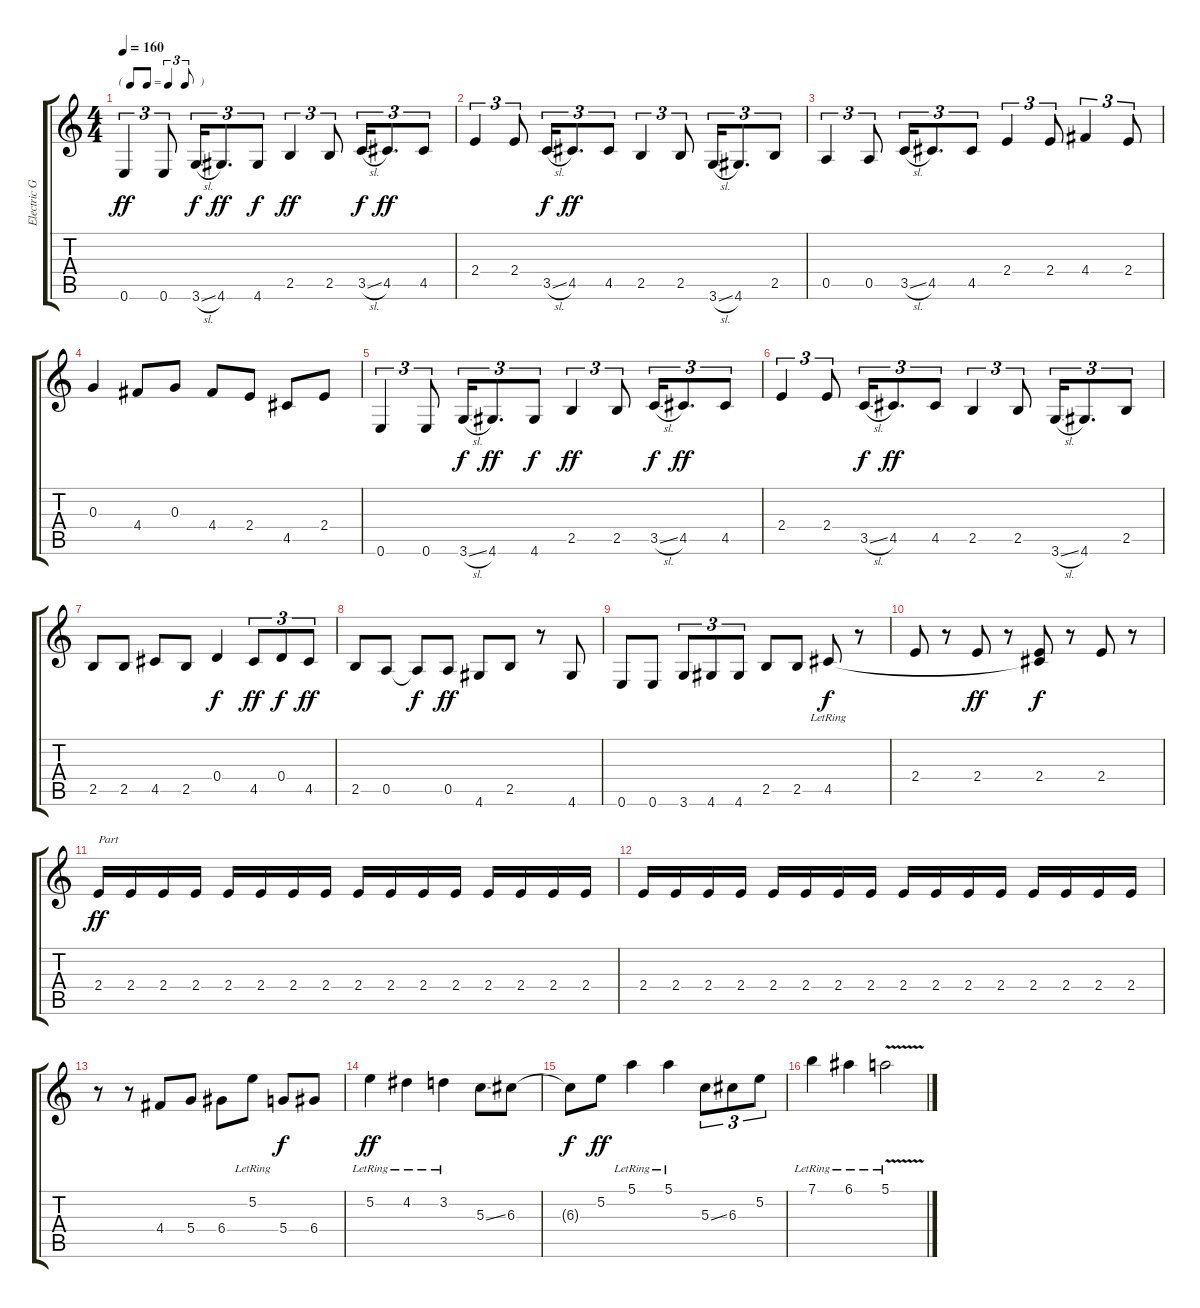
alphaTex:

\track ("Electric Guitar" "Electric G") {instrument acousticguitarsteel}
\staff {score tabs}
\tuning (E4 B3 G3 D3 A2 E2) {hide}
\ts (4 4)
\tf triplet8th
\tempo 160
\clef g2
\ks c
0.6.4{tu (3 2) dy ff} 0.6.8{tu (3 2)} 3.6{sl}.16{tu (3 2) dy f} 4.6.8{d tu (3 2) dy ff} 4.6.8{tu (3 2) dy f} 2.5.4{tu (3 2) dy ff} 2.5.8{tu (3 2)} 3.5{sl}.16{tu (3 2) dy f} 4.5.8{d tu (3 2) dy ff} 4.5.8{tu (3 2)} |
2.4.4{tu (3 2)} 2.4.8{tu (3 2)} 3.5{sl}.16{tu (3 2) dy f} 4.5.8{d tu (3 2) dy ff} 4.5.8{tu (3 2)} 2.5.4{tu (3 2)} 2.5.8{tu (3 2)} 3.6{sl}.16{tu (3 2)} 4.6.8{d tu (3 2)} 2.5.8{tu (3 2)} |
0.5.4{tu (3 2)} 0.5.8{tu (3 2)} 3.5{sl}.16{tu (3 2)} 4.5.8{d tu (3 2)} 4.5.8{tu (3 2)} 2.4.4{tu (3 2)} 2.4.8{tu (3 2)} 4.4.4{tu (3 2)} 2.4.8{tu (3 2)} |
0.3.4 4.4.8 0.3.8 4.4.8 2.4.8 4.5.8 2.4.8 |
0.6.4{tu (3 2)} 0.6.8{tu (3 2)} 3.6{sl}.16{tu (3 2) dy f} 4.6.8{d tu (3 2) dy ff} 4.6.8{tu (3 2) dy f} 2.5.4{tu (3 2) dy ff} 2.5.8{tu (3 2)} 3.5{sl}.16{tu (3 2) dy f} 4.5.8{d tu (3 2) dy ff} 4.5.8{tu (3 2)} |
2.4.4{tu (3 2)} 2.4.8{tu (3 2)} 3.5{sl}.16{tu (3 2) dy f} 4.5.8{d tu (3 2) dy ff} 4.5.8{tu (3 2)} 2.5.4{tu (3 2)} 2.5.8{tu (3 2)} 3.6{sl}.16{tu (3 2)} 4.6.8{d tu (3 2)} 2.5.8{tu (3 2)} |
2.5.8 2.5.8 4.5.8 2.5.8 0.4.4{dy f} 4.5.8{tu (3 2) dy ff} 0.4.8{tu (3 2) dy f} 4.5.8{tu (3 2) dy ff} |
2.5.8 0.5.8 0.5{t}.8{dy f} 0.5.8{dy ff} 4.6.8 2.5.8 r.8 4.6.8 |
0.6.8 0.6.8 3.6.8{tu (3 2)} 4.6.8{tu (3 2)} 4.6.8{tu (3 2)} 2.5.8 2.5.8 4.5{lr}.8{dy f} r.8 |
2.4.8 r.8 2.4.8{dy ff} r.8 (2.4 4.5{t}).8{dy f} r.8 2.4.8 r.8 |
2.4.16{txt "Part" dy ff} 2.4.16 2.4.16 2.4.16 2.4.16 2.4.16 2.4.16 2.4.16 2.4.16 2.4.16 2.4.16 2.4.16 2.4.16 2.4.16 2.4.16 2.4.16 |
2.4.16 2.4.16 2.4.16 2.4.16 2.4.16 2.4.16 2.4.16 2.4.16 2.4.16 2.4.16 2.4.16 2.4.16 2.4.16 2.4.16 2.4.16 2.4.16 |
r.8 r.8 4.4.8 5.4.8 6.4.8 5.2{lr}.8 5.4.8{dy f} 6.4.8 |
5.2{lr}.4{dy ff} 4.2{lr}.4 3.2{lr}.4 5.3{ss}.8 6.3.8 |
6.3{t}.8{dy f} 5.2.8{dy ff} 5.1{lr}.4 5.1{lr}.4 5.3{ss}.8{tu (3 2)} 6.3.8{tu (3 2)} 5.2.8{tu (3 2)} |
7.1{lr}.4 6.1{lr}.4 5.1{v lr}.2
